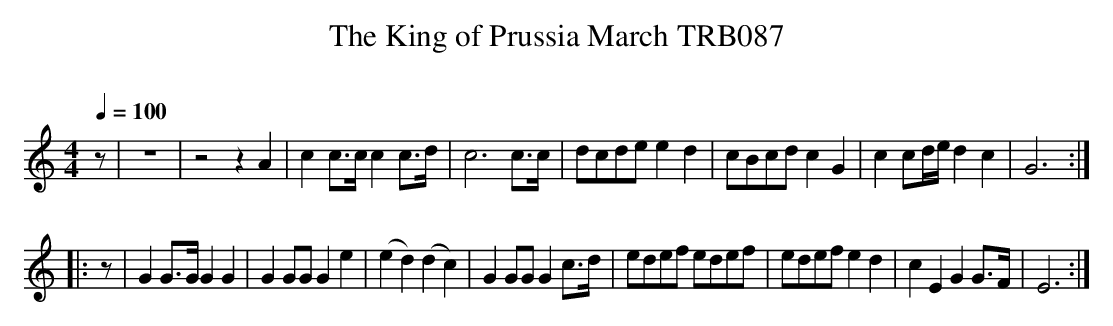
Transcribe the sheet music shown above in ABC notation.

X:1
T:King of Prussia March TRB087, The
Q:1/4=100
L:1/8
M:4/4
O:
K:C
z | z8 | z4 z2 A2 | c2 c>c c2 c>d | c6 c>c | dcde e2 d2 | cBcd c2 G2 | c2 cd/e/ d2 c2 | G6 :|
|:z | G2 G>G G2 G2 | G2 GG G2 e2 | (e2 d2) (d2 c2) | G2 GG G2 c>d | edef edef | edef e2 d2 | c2 E2 G2 G>F | E6 :|
